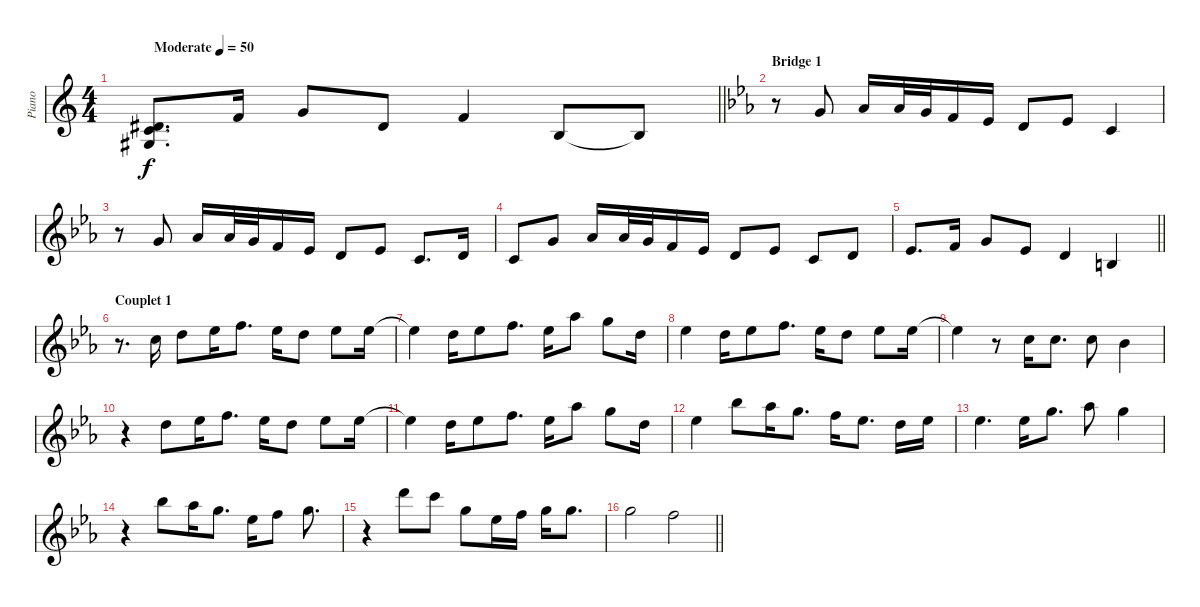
\track ("Piano" "Piano") {instrument acousticgrandpiano}
\staff {score}
\tuning (E4 B3 G3 D3 A2 E2) {hide}
\ts (4 4)
\tempo (50 "Moderate")
\clef g2
\barLineRight lightlight
\ks c
(1.2 1.3 13.4).8{d bd 120 dy f instrument acousticgrandpiano} 1.1.16 3.1.8 4.2.8 1.1.4 0.2.8 0.2{t}.8 |
\section ("" "Bridge 1")
\ks cminor
r.8 3.1.8 4.1.16 4.1.32 3.1.32 1.1.16 4.2.16 3.2.8 4.2.8 1.2.4 |
r.8 3.1.8 4.1.16 4.1.32 3.1.32 1.1.16 4.2.16 3.2.8 4.2.8 1.2.8{d} 3.2.16 |
1.2.8 3.1.8 4.1.16 4.1.32 3.1.32 1.1.16 4.2.16 3.2.8 4.2.8 1.2.8 3.2.8 |
\barLineRight lightlight
4.2.8{d} 1.1.16 3.1.8 4.2.8 3.2.4 0.2.4 |
\section ("" "Couplet 1")
r.8{d} 8.1.16 10.1.8 11.1.16 13.1.8{d} 11.1.16 10.1.8 11.1.8 11.1.16 |
11.1{t}.4 10.1.16 11.1.8 13.1.8{d} 11.1.16 16.1.8 15.1.8 10.1.16 |
11.1.4 10.1.16 11.1.8 13.1.8{d} 11.1.16 10.1.8 11.1.8 11.1.16 |
11.1{t}.4 r.8 8.1.16 8.1.8{d} 8.1.8 6.1.4 |
r.4 10.1.8 11.1.16 13.1.8{d} 11.1.16 10.1.8 11.1.8 11.1.16 |
11.1{t}.4 10.1.16 11.1.8 13.1.8{d} 11.1.16 16.1.8 15.1.8 10.1.16 |
11.1.4 18.1.8 16.1.16 15.1.8{d} 13.1.16 11.1.8{d} 10.1.16 11.1.16 |
11.1.4{d} 11.1.16 15.1.8{d} 16.1.8 15.1.4 |
r.4 23.2.8 16.1.16 15.1.8{d} 11.1.16 13.1.8 15.1.8{d} |
r.4 22.1.8 20.1.8 15.1.8 11.1.16 13.1.16 15.1.16 15.1.8{d} |
\barLineRight lightlight
15.1.2 13.1.2
